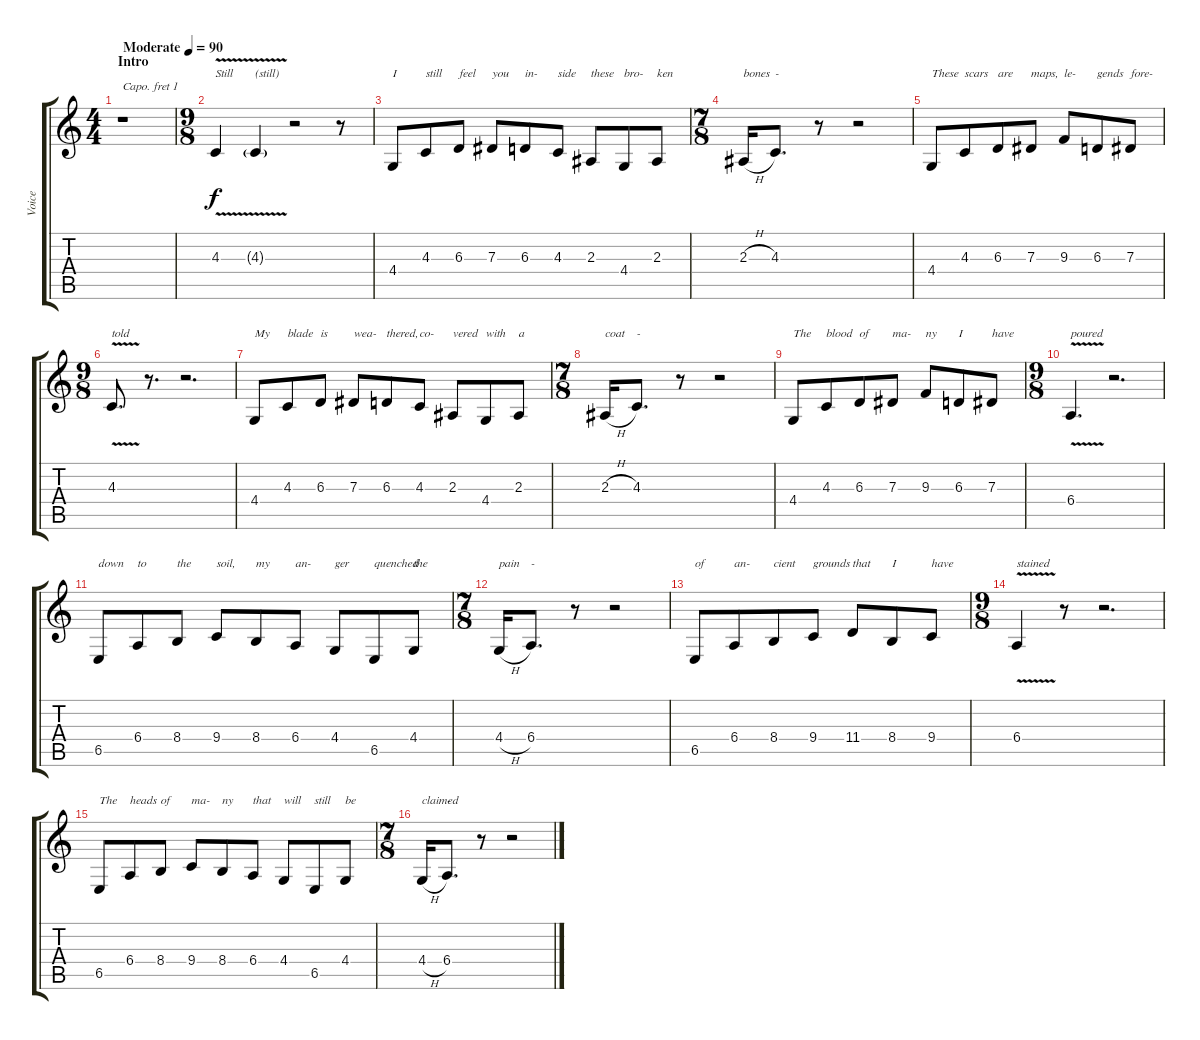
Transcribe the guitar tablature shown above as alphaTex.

\track ("Voice" "Voice") {instrument lead6voice}
\staff {score tabs}
\capo 1
\tuning (E4 B3 G3 D3 A2 E2) {hide}
\ts (4 4)
\section ("" "Intro")
\tempo (90 "Moderate")
\clef g2
\ks c
r.1{dy f instrument lead6voice} |
\ts (9 8)
4.3{v}.4{txt "Still"} 4.3{v g}.4{txt "(still)"} r.2 r.8 |
4.4.8{txt "I"} 4.3.8{txt "still"} 6.3.8{txt "feel"} 7.3.8{txt "you"} 6.3.8{txt "in-"} 4.3.8{txt "side"} 2.3.8{txt "these"} 4.4.8{txt "bro-"} 2.3.8{txt "ken"} |
\ts (7 8)
2.3{h}.16{txt "bones"} 4.3.8{d txt "-"} r.8 r.2 |
4.4.8{txt "These"} 4.3.8{txt "scars"} 6.3.8{txt "are"} 7.3.8{txt "maps,"} 9.3.8{txt "le-"} 6.3.8{txt "gends"} 7.3.8{txt "fore-"} |
\ts (9 8)
4.3{v}.8{d txt "told"} r.8{d} r.2{d} |
4.4.8{txt "My"} 4.3.8{txt "blade"} 6.3.8{txt "is"} 7.3.8{txt "wea-"} 6.3.8{txt "thered,"} 4.3.8{txt "co-"} 2.3.8{txt "vered"} 4.4.8{txt "with"} 2.3.8{txt "a"} |
\ts (7 8)
2.3{h}.16{txt "coat"} 4.3.8{d txt "-"} r.8 r.2 |
4.4.8{txt "The"} 4.3.8{txt "blood"} 6.3.8{txt "of"} 7.3.8{txt "ma-"} 9.3.8{txt "ny"} 6.3.8{txt "I"} 7.3.8{txt "have"} |
\ts (9 8)
6.4{v}.4{d txt "poured"} r.2{d} |
6.5.8{txt "down"} 6.4.8{txt "to"} 8.4.8{txt "the"} 9.4.8{txt "soil,"} 8.4.8{txt "my"} 6.4.8{txt "an-"} 4.4.8{txt "ger"} 6.5.8{txt "quenched"} 4.4.8{txt "the"} |
\ts (7 8)
4.4{h}.16{txt "pain"} 6.4.8{d txt "-"} r.8 r.2 |
6.5.8{txt "of"} 6.4.8{txt "an-"} 8.4.8{txt "cient"} 9.4.8{txt "grounds"} 11.4.8{txt "that"} 8.4.8{txt "I"} 9.4.8{txt "have"} |
\ts (9 8)
6.4{v}.4{txt "stained"} r.8 r.2{d} |
6.5.8{txt "The"} 6.4.8{txt "heads"} 8.4.8{txt "of"} 9.4.8{txt "ma-"} 8.4.8{txt "ny"} 6.4.8{txt "that"} 4.4.8{txt "will"} 6.5.8{txt "still"} 4.4.8{txt "be"} |
\ts (7 8)
4.4{h}.16{txt "claimed"} 6.4.8{d txt "-"} r.8 r.2
